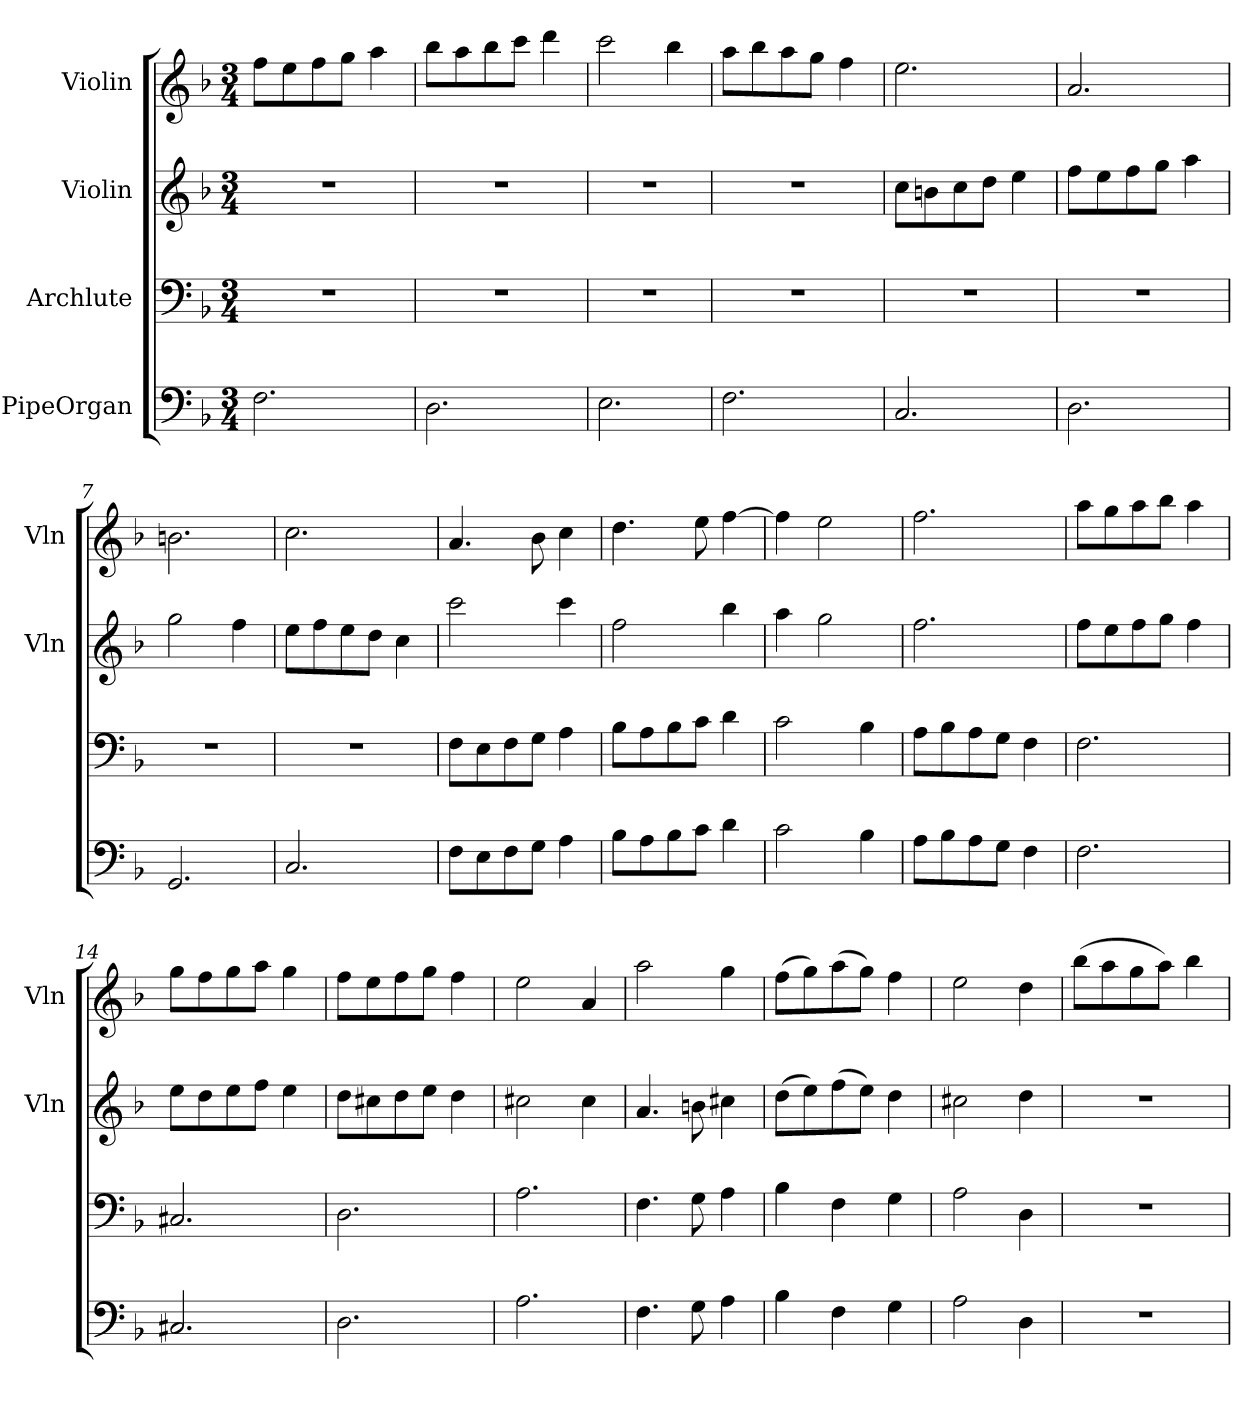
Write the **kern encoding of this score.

**kern	**kern	**kern	**kern
*part4	*part3	*part2	*part1
*staff4	*staff3	*staff2	*staff1
*I"PipeOrgan	*I"Archlute	*I"Violin	*I"Violin
*	*	*I'Vln	*I'Vln
*clefF4	*clefF4	*clefG2	*clefG2
*k[b-]	*k[b-]	*k[b-]	*k[b-]
*F:	*F:	*F:	*F:
*M3/4	*M3/4	*M3/4	*M3/4
*MM108	*MM108	*MM108	*MM108
=1	=1	=1	=1
2.F\	2.r	2.r	8ff\L
.	.	.	8ee\
.	.	.	8ff\
.	.	.	8gg\J
.	.	.	4aa\
=2	=2	=2	=2
2.D\	2.r	2.r	8bb-\L
.	.	.	8aa\
.	.	.	8bb-\
.	.	.	8ccc\J
.	.	.	4ddd\
=3	=3	=3	=3
2.E\	2.r	2.r	2ccc\
.	.	.	4bb-\
=4	=4	=4	=4
2.F\	2.r	2.r	8aa\L
.	.	.	8bb-\
.	.	.	8aa\
.	.	.	8gg\J
.	.	.	4ff\
=5	=5	=5	=5
2.C/	2.r	8cc\L	2.ee\
.	.	8bn\	.
.	.	8cc\	.
.	.	8dd\J	.
.	.	4ee\	.
=6	=6	=6	=6
2.D\	2.r	8ff\L	2.a/
.	.	8ee\	.
.	.	8ff\	.
.	.	8gg\J	.
.	.	4aa\	.
=7	=7	=7	=7
2.GG/	2.r	2gg\	2.bn\
.	.	4ff\	.
=8	=8	=8	=8
2.C/	2.r	8ee\L	2.cc\
.	.	8ff\	.
.	.	8ee\	.
.	.	8dd\J	.
.	.	4cc\	.
=9	=9	=9	=9
8F\L	8F\L	2ccc\	4.a/
8E\	8E\	.	.
8F\	8F\	.	.
8G\J	8G\J	.	8b-\
4A\	4A\	4ccc\	4cc\
=10	=10	=10	=10
8B-\L	8B-\L	2ff\	4.dd\
8A\	8A\	.	.
8B-\	8B-\	.	.
8c\J	8c\J	.	8ee\
4d\	4d\	4bb-\	[4ff\
=11	=11	=11	=11
2c\	2c\	4aa\	4ff\]
.	.	2gg\	2ee\
4B-\	4B-\	.	.
=12	=12	=12	=12
8A\L	8A\L	2.ff\	2.ff\
8B-\	8B-\	.	.
8A\	8A\	.	.
8G\J	8G\J	.	.
4F\	4F\	.	.
=13	=13	=13	=13
2.F\	2.F\	8ff\L	8aa\L
.	.	8ee\	8gg\
.	.	8ff\	8aa\
.	.	8gg\J	8bb-\J
.	.	4ff\	4aa\
=14	=14	=14	=14
2.C#X/	2.C#X/	8ee\L	8gg\L
.	.	8dd\	8ff\
.	.	8ee\	8gg\
.	.	8ff\J	8aa\J
.	.	4ee\	4gg\
=15	=15	=15	=15
2.D\	2.D\	8dd\L	8ff\L
.	.	8cc#X\	8ee\
.	.	8dd\	8ff\
.	.	8ee\J	8gg\J
.	.	4dd\	4ff\
=16	=16	=16	=16
2.A\	2.A\	2cc#X\	2ee\
.	.	4cc#\	4a/
=17	=17	=17	=17
4.F\	4.F\	4.a/	2aa\
8G\	8G\	8bn\	.
4A\	4A\	4cc#X\	4gg\
=18	=18	=18	=18
4B-\	4B-\	(8dd\L	(8ff\L
.	.	8ee\)	8gg\)
4F\	4F\	(8ff\	(8aa\
.	.	8ee\J)	8gg\J)
4G\	4G\	4dd\	4ff\
=19	=19	=19	=19
2A\	2A\	2cc#X\	2ee\
4D\	4D\	4dd\	4dd\
=20	=20	=20	=20
2.r	2.r	2.r	(8bb-\L
.	.	.	8aa\
.	.	.	8gg\
.	.	.	8aa\J)
.	.	.	4bb-\
=	=	=	=
*-	*-	*-	*-
